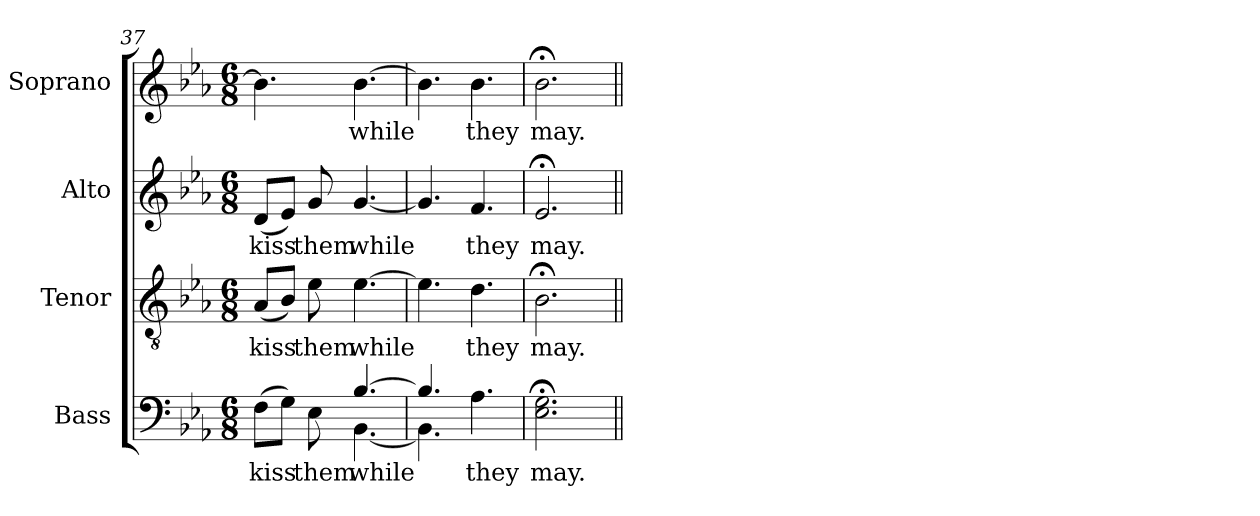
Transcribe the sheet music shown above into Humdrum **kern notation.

**kern	**text	**kern	**text	**kern	**text	**kern	**text
*part4	*part4	*part3	*part3	*part2	*part2	*part1	*part1
*staff4	*staff4	*staff3	*staff3	*staff2	*staff2	*staff1	*staff1
*I"Bass	*	*I"Tenor	*	*I"Alto	*	*I"Soprano	*
*I'B.	*	*I'T.	*	*I'A.	*	*I'S.	*
*clefF4	*	*clefGv2	*	*clefG2	*	*clefG2	*
*	*	*ITrd7c12	*	*	*	*	*
*k[b-e-a-]	*	*k[b-e-a-]	*	*k[b-e-a-]	*	*k[b-e-a-]	*
*E-:	*	*E-:	*	*E-:	*	*E-:	*
*M6/8	*	*M6/8	*	*M6/8	*	*M6/8	*
=37	=37	=37	=37	=37	=37	=37	=37
!	!LO:LY:b:color=#000000	!	!	!	!	!	!
*^	*	*	*	*	*	*	*
!	!	!	!	!LO:LY:b:color=#000000	!	!	!	!
!	!	!	!	!	!	!LO:LY:b:color=#000000	!	!
(8Fi\L	4.ryy	kiss	(8AA-i/L	kiss	(8di/L	kiss	4.b-i\]	.
8Gi\J)	.	.	8BB-i/J)	.	8e-i/J)	.	.	.
!	!	!LO:LY:b:color=#000000	!	!	!	!	!	!
!	!	!	!	!LO:LY:b:color=#000000	!	!	!	!
!	!	!	!	!	!	!LO:LY:b:color=#000000	!	!
8E-i\	.	them	8E-i\	them	8gi/	them	.	.
!	!	!LO:LY:b:color=#000000	!	!	!	!	!	!
!	!	!	!	!LO:LY:b:color=#000000	!	!	!	!
!	!	!	!	!	!	!LO:LY:b:color=#000000	!	!
!	!	!	!	!	!	!	!	!LO:LY:b:color=#000000
[4.B-i/	[4.BB-i\	while	[4.E-i\	while	[4.gi/	while	[4.b-i\	while
=38	=38	=38	=38	=38	=38	=38	=38	=38
4.B-i/]	4.BB-i\]	.	4.E-i\]	.	4.gi/]	.	4.b-i\]	.
!	!	!LO:LY:b:color=#000000	!	!	!	!	!	!
!	!	!	!	!LO:LY:b:color=#000000	!	!	!	!
!	!	!	!	!	!	!LO:LY:b:color=#000000	!	!
!	!	!	!	!	!	!	!	!LO:LY:b:color=#000000
4.A-i\	4.ryy	they	4.Di\	they	4.fi/	they	4.b-i\	they
*v	*v	*	*	*	*	*	*	*
=39	=39	=39	=39	=39	=39	=39	=39
*^	*	*	*	*	*	*	*
!	!	!LO:LY:b:color=#000000	!	!	!	!	!	!
*v	*v	*	*	*	*	*	*	*
*^	*	*	*	*	*	*	*
!	!	!	!	!LO:LY:b:color=#000000	!	!	!	!
*v	*v	*	*	*	*	*	*	*
*^	*	*	*	*	*	*	*
!	!	!	!	!	!	!LO:LY:b:color=#000000	!	!
*v	*v	*	*	*	*	*	*	*
*^	*	*	*	*	*	*	*
!	!	!	!	!	!	!	!	!LO:LY:b:color=#000000
*v	*v	*	*	*	*	*	*	*
2.E-i\; 2.Gi;	may.	2.BB-;i\	may.	2.e-;i/	may.	2.b-;i\	may.
=||	=||	=||	=||	=||	=||	=||	=||
*-	*-	*-	*-	*-	*-	*-	*-
